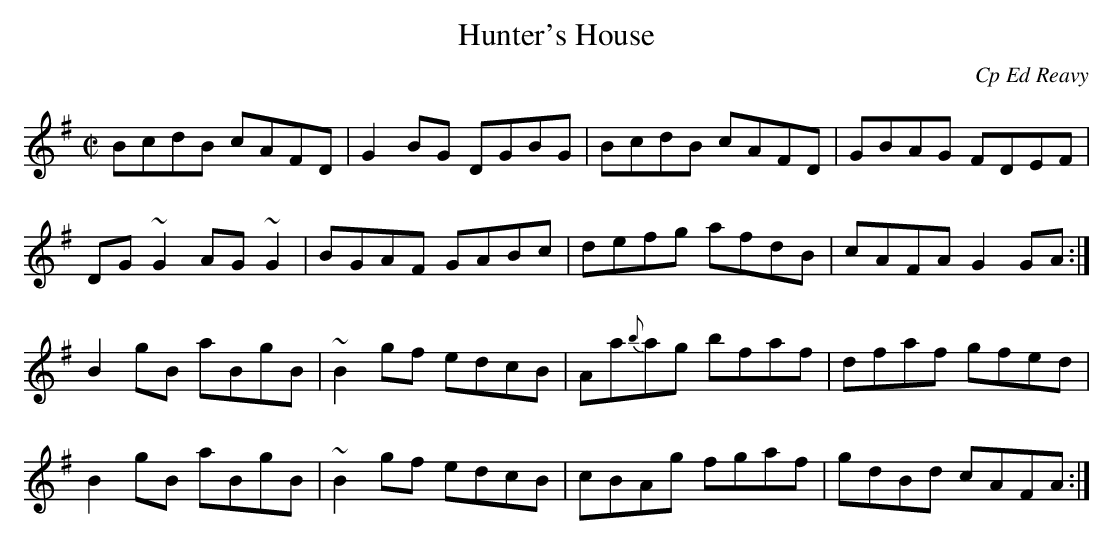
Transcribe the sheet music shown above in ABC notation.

X:1
T:Hunter's House
C:Cp Ed Reavy
M:C|
L:1/8
K:G
BcdB cAFD|G2BG DGBG|BcdB cAFD|GBAG FDEF|
DG~G2 AG~G2|BGAF GABc|defg afdB|cAFA G2GA:|
B2gB aBgB|~B2gf edcB|Aa{b}ag bfaf|dfaf gfed|
B2gB aBgB|~B2gf edcB|cBAg fgaf|gdBd cAFA:|
